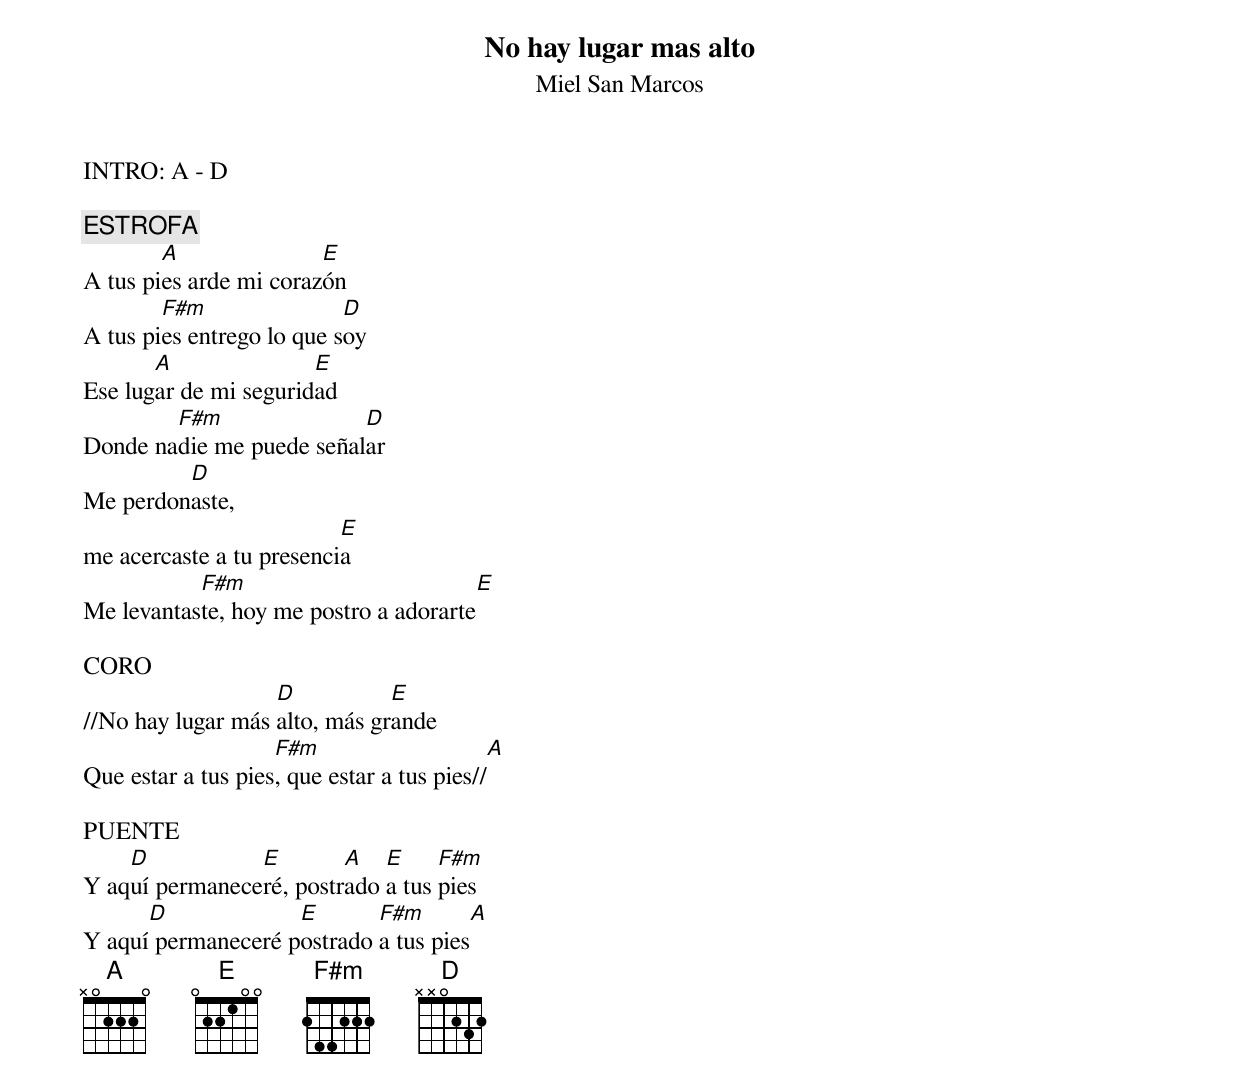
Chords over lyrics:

No hay lugar mas alto
Miel San Marcos

INTRO: A - D

ESTROFA
        A               E
A tus pies arde mi corazón
        F#m                D
A tus pies entrego lo que soy
       A               E
Ese lugar de mi seguridad
        F#m               D
Donde nadie me puede señalar
         D
Me perdonaste,
                          E
me acercaste a tu presencia
           F#m                           E
Me levantaste, hoy me postro a adorarte

CORO
                   D           E
//No hay lugar más alto, más grande
                    F#m                       A
Que estar a tus pies, que estar a tus pies//

PUENTE
    D           E        A   E     F#m
Y aquí permaneceré, postrado a tus pies
      D             E       F#m          A
Y aquí permaneceré postrado a tus pies
